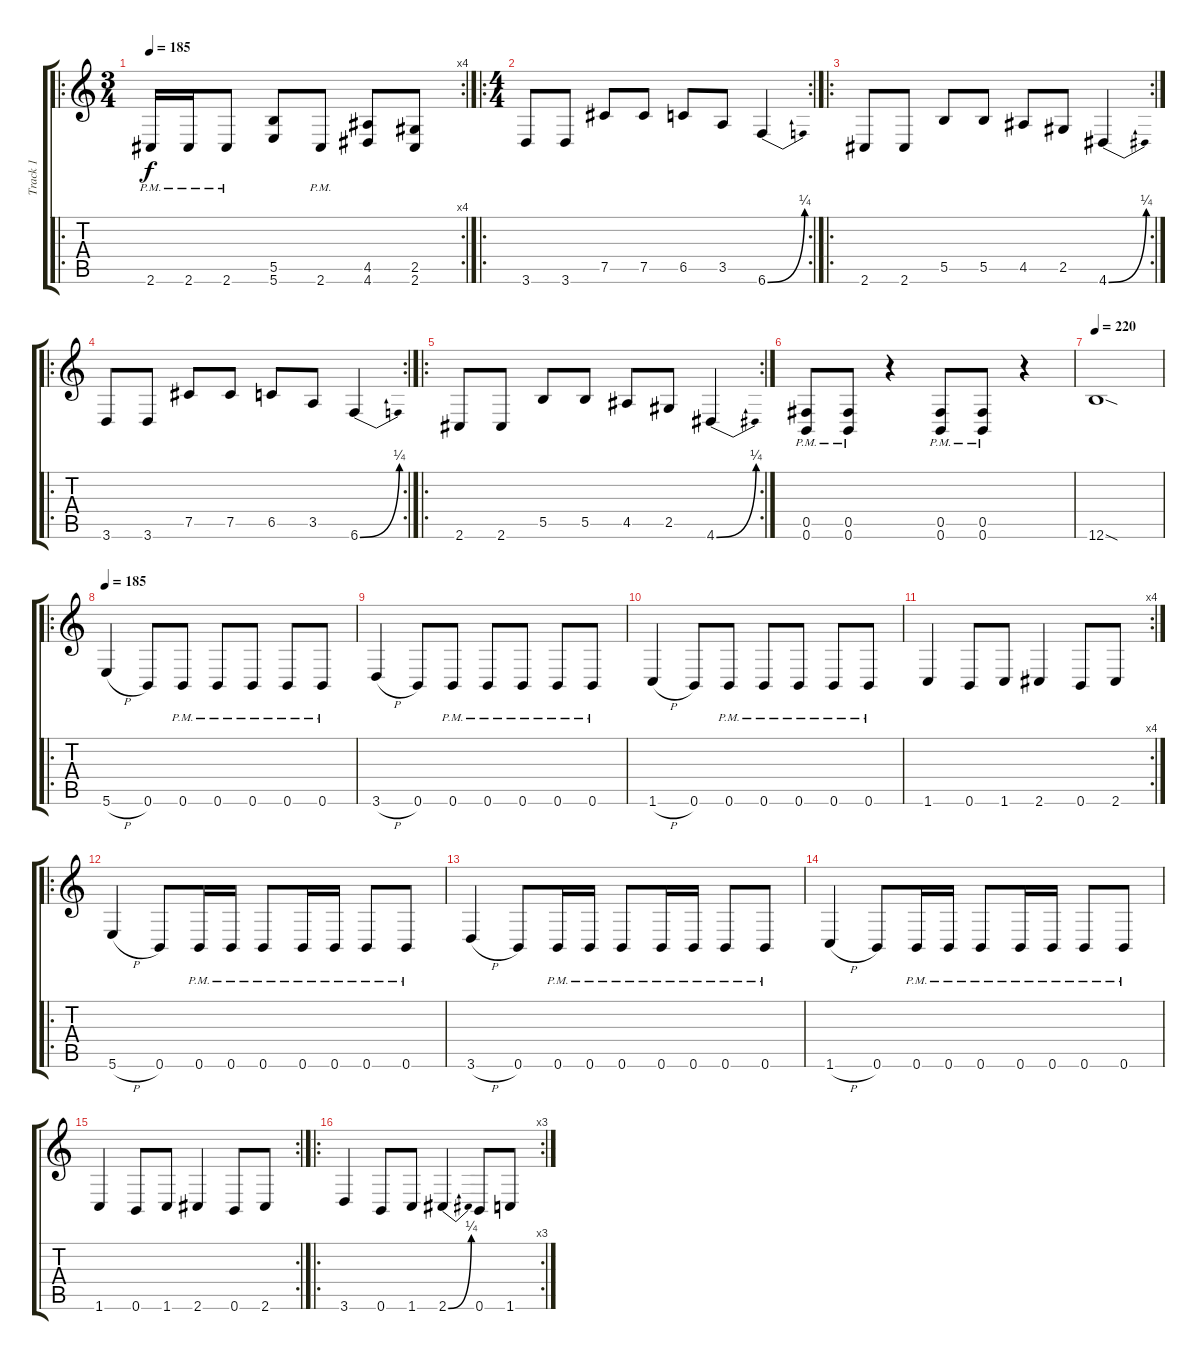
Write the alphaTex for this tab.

\track ("Track 1" "Track 1") {instrument distortionguitar}
\staff {score tabs}
\tuning (Db4 Ab3 E3 B2 Gb2 B1) {hide}
\ro
\rc 4
\ts (3 4)
\tempo 185
\clef g2
\ks c
2.6{pm}.16{dy f} 2.6{pm}.16 2.6{pm}.8 (5.5 5.6).8 2.6{pm}.8 (4.5 4.6).8 (2.5 2.6).8 |
\ro
\rc 2
\ts (4 4)
3.6.8 3.6.8 7.5.8 7.5.8 6.5.8 3.5.8 6.6{be (bend 0 0 60 1)}.4 |
\ro
\rc 2
2.6.8 2.6.8 5.5.8 5.5.8 4.5.8 2.5.8 4.6{be (bend 0 0 60 1)}.4 |
\ro
\rc 2
3.6.8 3.6.8 7.5.8 7.5.8 6.5.8 3.5.8 6.6{be (bend 0 0 60 1)}.4 |
\ro
\rc 2
2.6.8 2.6.8 5.5.8 5.5.8 4.5.8 2.5.8 4.6{be (bend 0 0 60 1)}.4 |
(0.5{pm} 0.6{pm}).8 (0.5{pm} 0.6{pm}).8 r.4 (0.5{pm} 0.6{pm}).8 (0.5{pm} 0.6{pm}).8 r.4 |
\tempo 220
12.6{sod}.1 |
\ro
\tempo 185
5.6{h}.4 0.6.8 0.6{pm}.8 0.6{pm}.8 0.6{pm}.8 0.6{pm}.8 0.6{pm}.8 |
3.6{h}.4 0.6.8 0.6{pm}.8 0.6{pm}.8 0.6{pm}.8 0.6{pm}.8 0.6{pm}.8 |
1.6{h}.4 0.6.8 0.6{pm}.8 0.6{pm}.8 0.6{pm}.8 0.6{pm}.8 0.6{pm}.8 |
\rc 4
1.6.4 0.6.8 1.6.8 2.6.4 0.6.8 2.6.8 |
\ro
5.6{h}.4 0.6.8 0.6{pm}.16 0.6{pm}.16 0.6{pm}.8 0.6{pm}.16 0.6{pm}.16 0.6{pm}.8 0.6{pm}.8 |
3.6{h}.4 0.6.8 0.6{pm}.16 0.6{pm}.16 0.6{pm}.8 0.6{pm}.16 0.6{pm}.16 0.6{pm}.8 0.6{pm}.8 |
1.6{h}.4 0.6.8 0.6{pm}.16 0.6{pm}.16 0.6{pm}.8 0.6{pm}.16 0.6{pm}.16 0.6{pm}.8 0.6{pm}.8 |
\rc 2
1.6.4 0.6.8 1.6.8 2.6.4 0.6.8 2.6.8 |
\ro
\rc 3
3.6.4 0.6.8 1.6.8 2.6{be (bend 0 0 60 1)}.4 0.6.8 1.6.8
